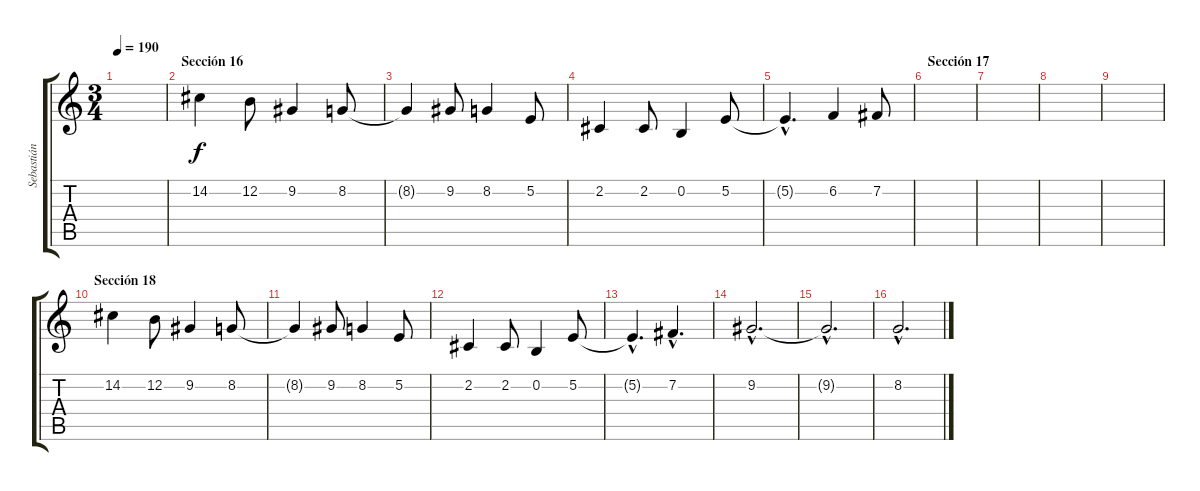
\track ("Sebastián Lecaros" "Sebastián ") {instrument tenorsax}
\staff {score tabs}
\tuning (E4 B3 G3 D3 A2 E2) {hide}
\ts (3 4)
\tempo 190
\clef g2
\ks c
|
\section ("" "Sección 16")
14.2.4 12.2.8 9.2.4 8.2.8 |
8.2{t}.4 9.2.8 8.2.4 5.2.8 |
2.2.4 2.2.8 0.2.4 5.2.8 |
5.2{hac t}.4{d} 6.2.4 7.2.8 |
\section ("" "Sección 17")
|
|
|
|
\section ("" "Sección 18")
14.2.4 12.2.8 9.2.4 8.2.8 |
8.2{t}.4 9.2.8 8.2.4 5.2.8 |
2.2.4 2.2.8 0.2.4 5.2.8 |
5.2{hac t}.4{d} 7.2{hac}.4{d} |
\section ("" "")
9.2{hac}.2{d} |
9.2{hac t}.2{d} |
8.2{hac}.2{d}
